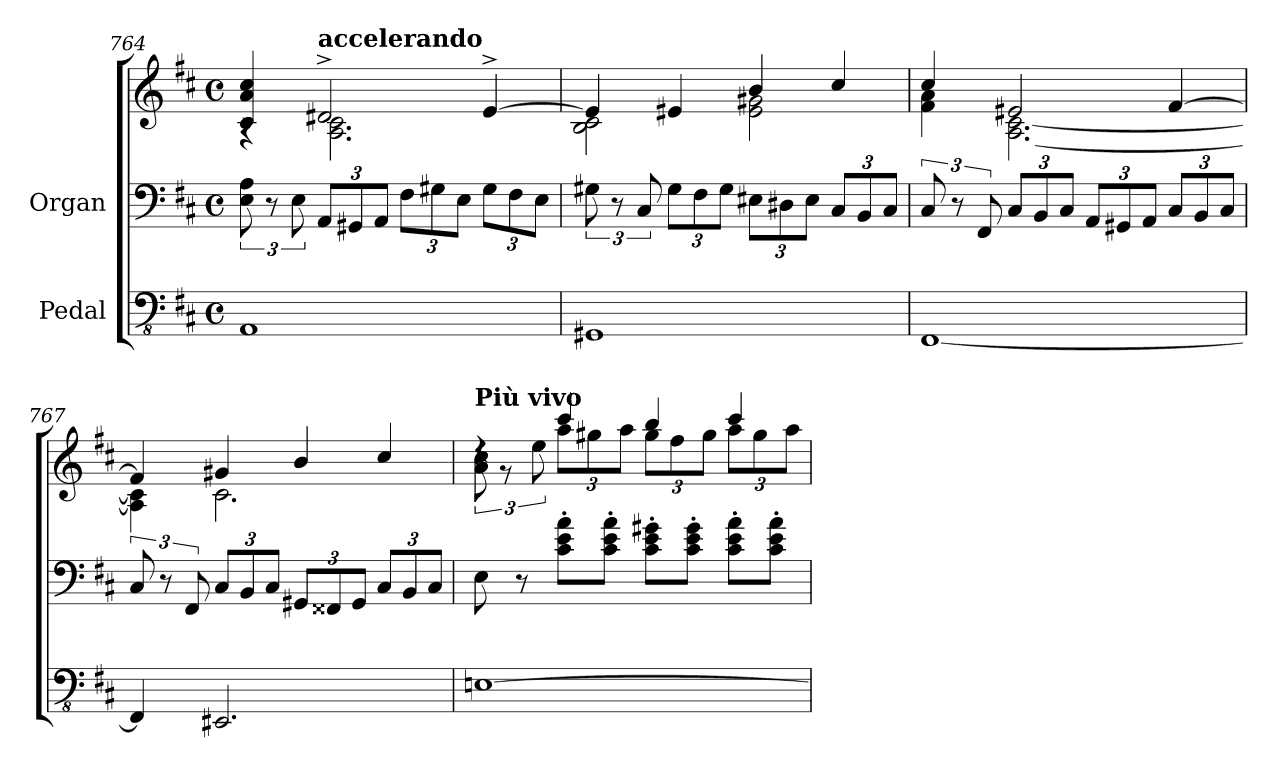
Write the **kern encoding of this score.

**kern	**kern	**kern
*part2	*part1	*part1
*staff3	*staff2	*staff1
*I"Pedal	*I"Organ	*
*clefFv4	*clefF4	*clefG2
*k[f#c#]	*k[f#c#]	*k[f#c#]
*M4/4	*M4/4	*M4/4
*met(c)	*met(c)	*met(c)
=764	=764	=764
*	*	*^
1AAA	12E\ 12A\	4c#/ 4a/ 4cc#/	4rA
.	12r	.	.
.	12E\	.	.
*	*Xbrackettup	*	*
*	*	*MM146	*
!	!	!LO:TX:a:B:t=accelerando	!
.	12AA/L	2d#X^/	2.A\ 2.c#\
.	12GG#X/	.	.
.	12AA/J	.	.
.	12F#\L	.	.
.	12G#X\	.	.
.	12E\J	.	.
.	12G#\L	[4e^/	.
.	12F#\	.	.
.	12E\J	.	.
!!LO:LB:g=z	!!
=765	=765	=765	=765
*	*brackettup	*	*
*	*	*MM148	*
1GGG#X	12G#X\	4e/]	2B\ 2c#\
.	12r	.	.
.	12C#/	.	.
*	*Xbrackettup	*	*
.	12G#\L	4e#X/	.
.	12F#\	.	.
.	12G#\J	.	.
.	12E#X\L	4b/	2e#\ 2g#X\
.	12D#X\	.	.
.	12E#\J	.	.
*	*	*MM150	*
.	12C#/L	4cc#/	.
.	12BB/	.	.
.	12C#/J	.	.
=766	=766	=766	=766
*	*brackettup	*	*
[1FFF#	12C#/	4cc#/	4f#\ 4a\
.	12r	.	.
.	12FF#/	.	.
*	*Xbrackettup	*	*
*	*	*MM152	*
.	12C#/L	2e#X/	[2.A\ [2.c#\
.	12BB/	.	.
.	12C#/J	.	.
.	12AA/L	.	.
.	12GG#X/	.	.
.	12AA/J	.	.
.	12C#/L	[4f#/	.
.	12BB/	.	.
.	12C#/J	.	.
=767	=767	=767	=767
*	*brackettup	*	*
*	*	*MM154	*
4FFF#/]	12C#/	4f#/]	4A\] 4c#\]
.	12r	.	.
.	12FF#/	.	.
*	*Xbrackettup	*	*
*	*	*MM156	*
2.EEE#X/	12C#/L	4g#X/	2.c#\
.	12BB/	.	.
.	12C#/J	.	.
*	*	*MM158	*
.	12GG#X/L	4b/	.
.	12FF##X/	.	.
.	12GG#/J	.	.
.	12C#/L	4cc#/	.
.	12BB/	.	.
.	12C#/J	.	.
!!LO:PB:g=z	!!
=768	=768	=768	=768
*	*	*MM160	*
!	!	!LO:TX:a:B:t=Più vivo	!
[1EEn	8E\	4rdd	12a\ 12cc#\
.	.	.	12r
.	8r	.	.
.	.	.	12ee\
*	*	*	*Xbrackettup
.	8c#\' 8e\' 8a\'L	4ccc#/	12aa\L
.	.	.	12gg#X\
.	8c#\' 8e\' 8a\'J	.	.
.	.	.	12aa\J
.	8c#\' 8e\' 8g#X\'L	4bb/	12gg#\L
.	.	.	12ff#\
.	8c#\' 8e\' 8g#\'J	.	.
.	.	.	12gg#\J
.	8c#\' 8e\' 8a\'L	4ccc#/	12aa\L
.	.	.	12gg#\
.	8c#\' 8e\' 8a\'J	.	.
.	.	.	12aa\J
*	*	*v	*v
=	=	=
*-	*-	*-
